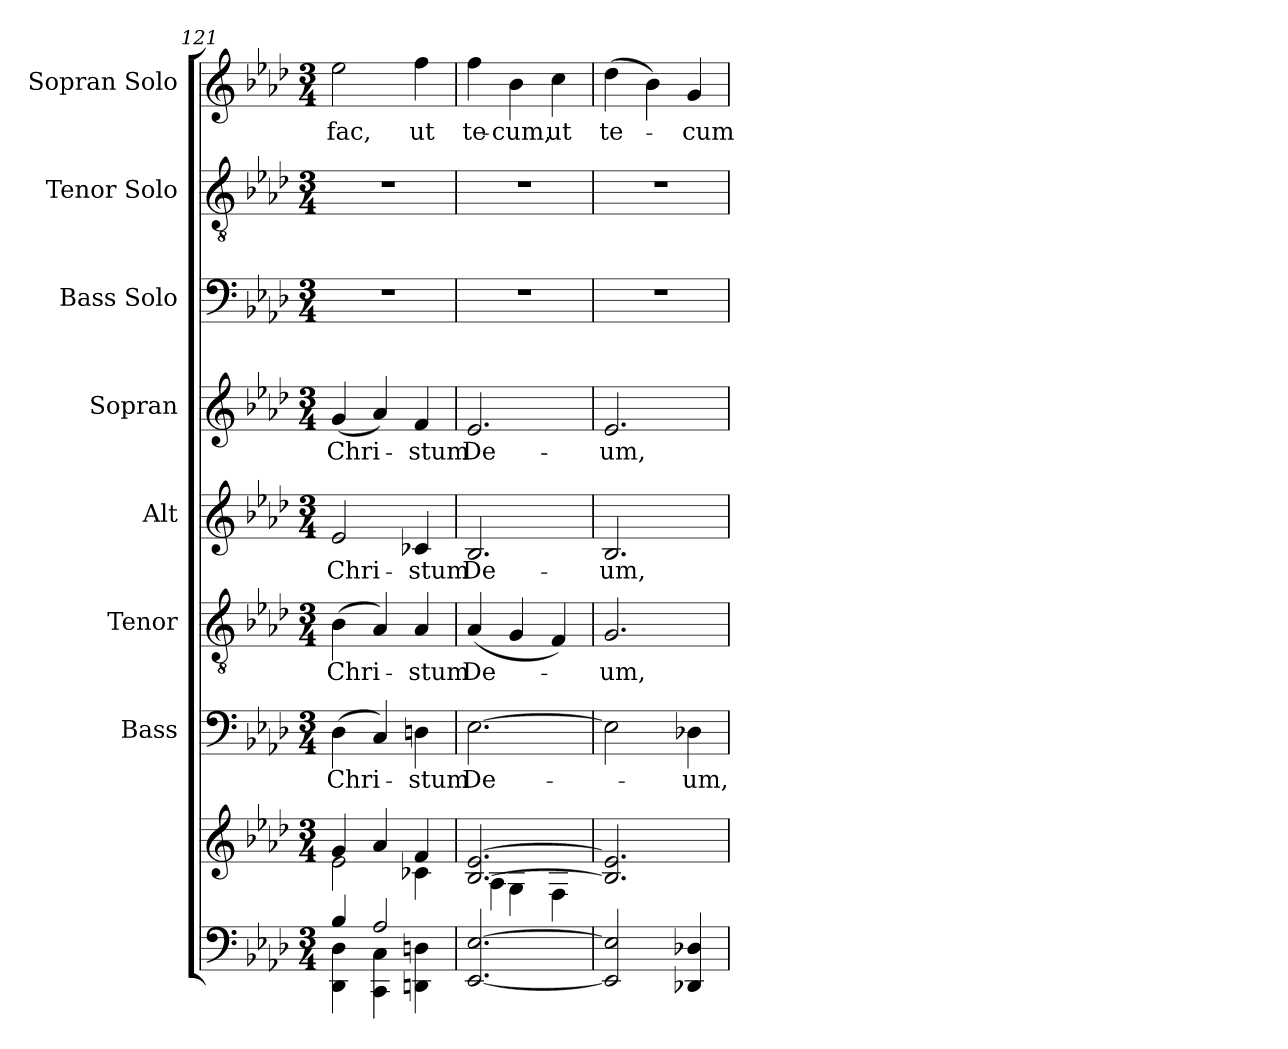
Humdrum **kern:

**kern	**kern	**kern	**text	**kern	**text	**kern	**text	**kern	**text	**kern	**kern	**kern	**text
*part8	*part8	*part7	*part7	*part6	*part6	*part5	*part5	*part4	*part4	*part3	*part2	*part1	*part1
*staff9	*staff8	*staff7	*staff7	*staff6	*staff6	*staff5	*staff5	*staff4	*staff4	*staff3	*staff2	*staff1	*staff1
*	*	*I"Bass	*	*I"Tenor	*	*I"Alt	*	*I"Sopran	*	*I"Bass Solo	*I"Tenor Solo	*I"Sopran Solo	*
*	*	*I'B.	*	*I'T.	*	*I'A.	*	*I'S.	*	*I'B. Solo	*I'T. Solo	*I'S. Solo	*
*clefF4	*clefG2	*clefF4	*	*clefGv2	*	*clefG2	*	*clefG2	*	*clefF4	*clefGv2	*clefG2	*
*k[b-e-a-d-]	*k[b-e-a-d-]	*k[b-e-a-d-]	*	*k[b-e-a-d-]	*	*k[b-e-a-d-]	*	*k[b-e-a-d-]	*	*k[b-e-a-d-]	*k[b-e-a-d-]	*k[b-e-a-d-]	*
*A-:	*A-:	*A-:	*	*A-:	*	*A-:	*	*A-:	*	*A-:	*A-:	*A-:	*
*M3/4	*M3/4	*M3/4	*	*M3/4	*	*M3/4	*	*M3/4	*	*M3/4	*M3/4	*M3/4	*
=121	=121	=121	=121	=121	=121	=121	=121	=121	=121	=121	=121	=121	=121
*^	*^	*	*	*	*	*	*	*	*	*	*	*	*
!	!	!	!	!	!LO:LY:b	!	!LO:LY:b	!	!LO:LY:b	!	!LO:LY:b	!	!	!	!LO:LY:b
4B-/	4DD-\ 4D-\	4g/	2e-\	(>4D-\	Chri-	(>4B-\	Chri-	2e-/	Chri-	(<4g/	Chri-	2.r	2.r	2ee-\	fac,
2A-/	4CC\ 4C\	4a-/	.	4C/)	.	4A-/)	.	.	.	4a-/)	.	.	.	.	.
!	!	!	!	!	!LO:LY:b	!	!LO:LY:b	!	!LO:LY:b	!	!LO:LY:b	!	!	!	!LO:LY:b
.	4DDn\ 4Dn\	4f/	4c-X\	4Dn\	-stum	4A-/	-stum	4c-X/	-stum	4f/	-stum	.	.	4ff\	ut
=122	=122	=122	=122	=122	=122	=122	=122	=122	=122	=122	=122	=122	=122	=122	=122
!	!	!	!	!	!LO:LY:b	!	!LO:LY:b	!	!LO:LY:b	!	!LO:LY:b	!	!	!	!LO:LY:b
*v	*v	*	*	*	*	*	*	*	*	*	*	*	*	*	*
[2.EE-/ [2.E-/	[>2.B-/ [>2.e-/	4A-\	[2.E-\	De-	(<4A-/	De-	2.B-/	De-	2.e-/	De-	2.r	2.r	4ff\	te-
!	!	!	!	!	!	!	!	!	!	!	!	!	!	!LO:LY:b
.	.	4G\	.	.	4G/	.	.	.	.	.	.	.	4b-\	-cum,
!	!	!	!	!	!	!	!	!	!	!	!	!	!	!LO:LY:b
.	.	4F\	.	.	4F/)	.	.	.	.	.	.	.	4cc\	ut
!!LO:PB:g=z
=123	=123	=123	=123	=123	=123	=123	=123	=123	=123	=123	=123	=123	=123	=123
!	!	!	!	!	!	!LO:LY:b	!	!LO:LY:b	!	!LO:LY:b	!	!	!	!LO:LY:b
*	*v	*v	*	*	*	*	*	*	*	*	*	*	*	*
2EE-/] 2E-/]	2.B-/] 2.e-/]	2E-\]	.	2.G/	-um,	2.B-/	-um,	2.e-/	-um,	2.r	2.r	(>4dd-\	te-
.	.	.	.	.	.	.	.	.	.	.	.	4b-\)	.
!	!	!	!LO:LY:b	!	!	!	!	!	!	!	!	!	!LO:LY:b
4DD-X/ 4D-X/	.	4D-X\	-um,	.	.	.	.	.	.	.	.	4g/	-cum
=	=	=	=	=	=	=	=	=	=	=	=	=	=
*-	*-	*-	*-	*-	*-	*-	*-	*-	*-	*-	*-	*-	*-
